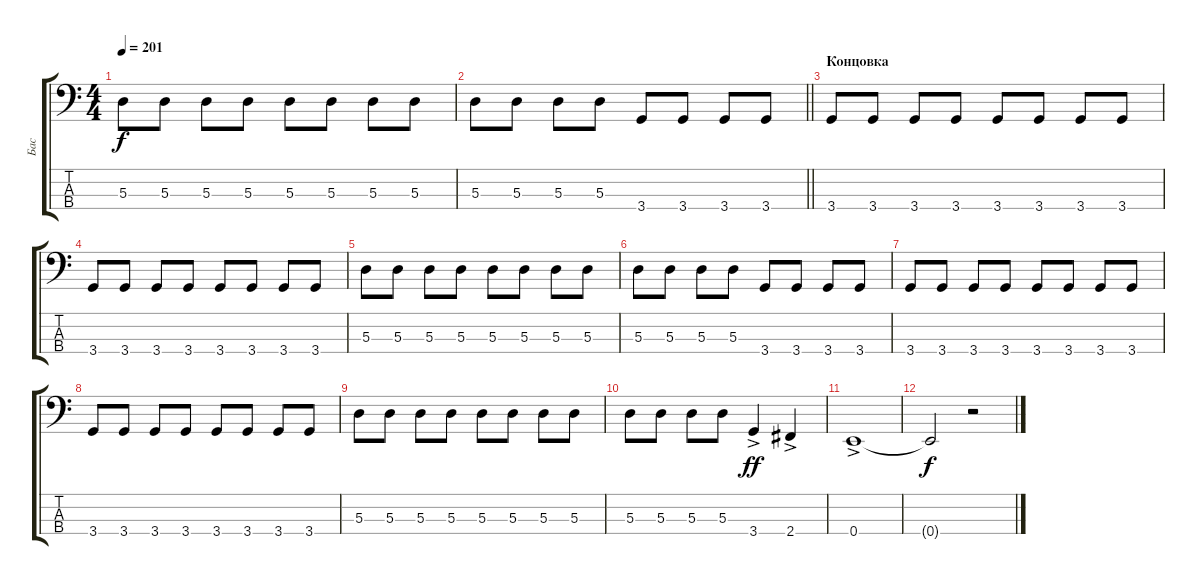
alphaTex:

\track ("Бас" "Бас") {instrument electricbassfinger}
\staff {score tabs}
\tuning (G2 D2 A1 E1) {hide}
\ts (4 4)
\tempo 201
\clef f4
\ks c
5.3.8{dy f} 5.3.8 5.3.8 5.3.8 5.3.8 5.3.8 5.3.8 5.3.8 |
\barLineRight lightlight
5.3.8 5.3.8 5.3.8 5.3.8 3.4.8 3.4.8 3.4.8 3.4.8 |
\section ("" "Концовка")
3.4.8 3.4.8 3.4.8 3.4.8 3.4.8 3.4.8 3.4.8 3.4.8 |
3.4.8 3.4.8 3.4.8 3.4.8 3.4.8 3.4.8 3.4.8 3.4.8 |
5.3.8 5.3.8 5.3.8 5.3.8 5.3.8 5.3.8 5.3.8 5.3.8 |
5.3.8 5.3.8 5.3.8 5.3.8 3.4.8 3.4.8 3.4.8 3.4.8 |
3.4.8 3.4.8 3.4.8 3.4.8 3.4.8 3.4.8 3.4.8 3.4.8 |
3.4.8 3.4.8 3.4.8 3.4.8 3.4.8 3.4.8 3.4.8 3.4.8 |
5.3.8 5.3.8 5.3.8 5.3.8 5.3.8 5.3.8 5.3.8 5.3.8 |
5.3.8 5.3.8 5.3.8 5.3.8 3.4{ac}.4{dy ff} 2.4{ac}.4 |
0.4{ac}.1 |
0.4{t}.2{dy f} r.2
